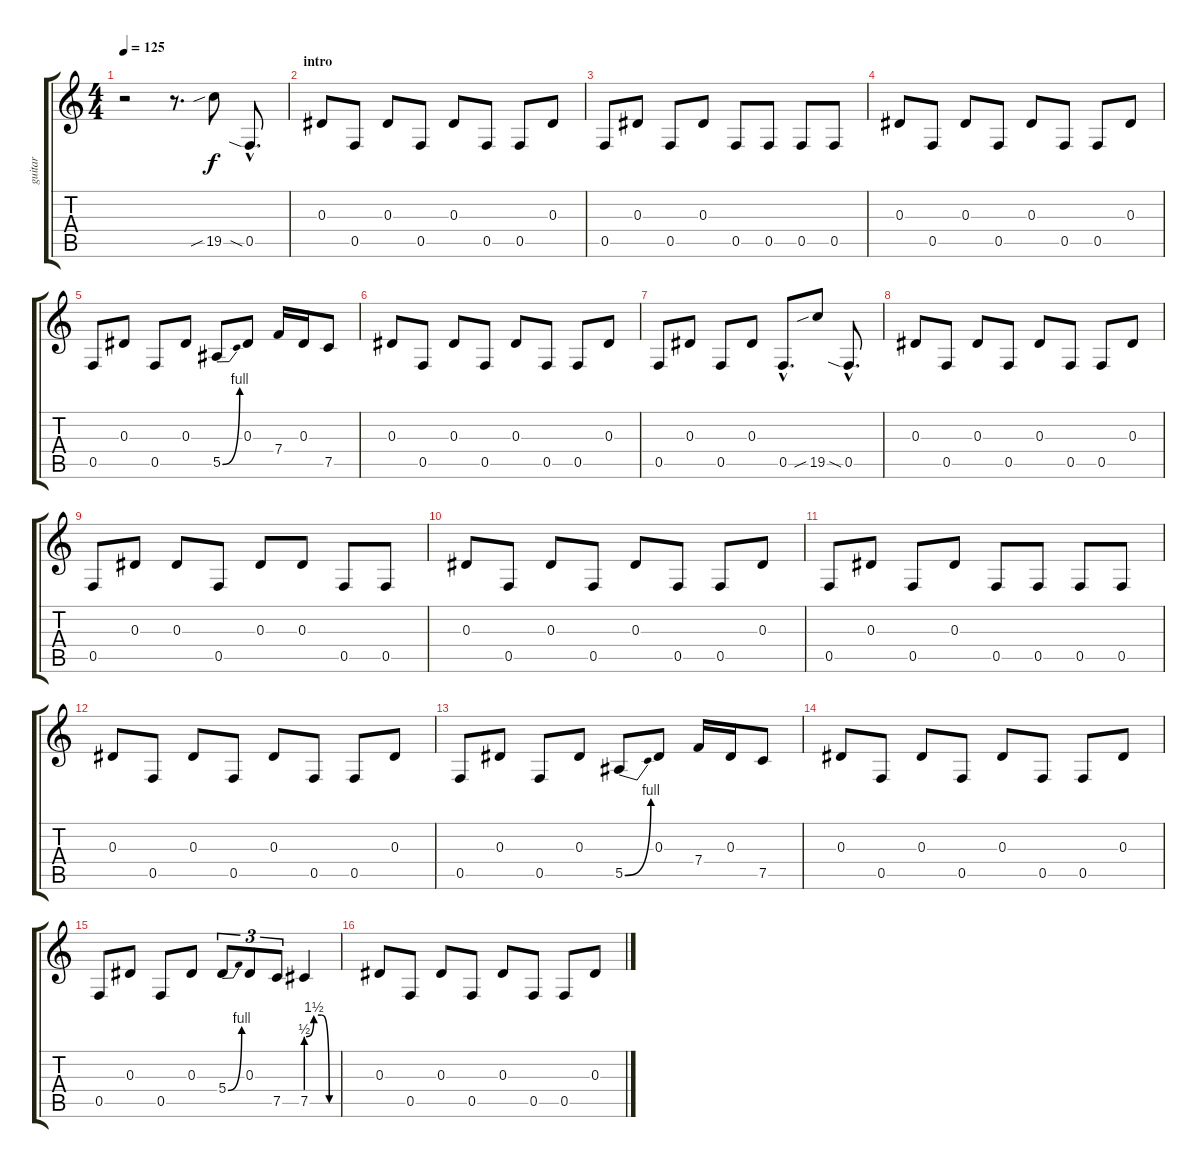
\track ("guitar" "guitar") {instrument overdrivenguitar}
\staff {score tabs}
\tuning (C4 G3 Eb3 Bb2 F2 C2) {hide}
\ts (4 4)
\tempo 125
\clef g2
\ks c
r.2{dy f instrument overdrivenguitar} r.8{d} 19.5{sib}.8 0.5{sia hac}.8{d} |
\section ("" "intro")
0.3.8 0.5.8 0.3.8 0.5.8 0.3.8 0.5.8 0.5.8 0.3.8 |
0.5.8 0.3.8 0.5.8 0.3.8 0.5.8 0.5.8 0.5.8 0.5.8 |
0.3.8 0.5.8 0.3.8 0.5.8 0.3.8 0.5.8 0.5.8 0.3.8 |
0.5.8 0.3.8 0.5.8 0.3.8 5.5{be (bend 0 0 60 4)}.8 0.3.8 7.4.16 0.3.16 7.5.8 |
0.3.8 0.5.8 0.3.8 0.5.8 0.3.8 0.5.8 0.5.8 0.3.8 |
0.5.8 0.3.8 0.5.8 0.3.8 0.5{hac}.8{d} 19.5{sib}.8 0.5{sia hac}.8{d} |
0.3.8 0.5.8 0.3.8 0.5.8 0.3.8 0.5.8 0.5.8 0.3.8 |
0.5.8 0.3.8 0.3.8 0.5.8 0.3.8 0.3.8 0.5.8 0.5.8 |
\section ("" "")
0.3.8 0.5.8 0.3.8 0.5.8 0.3.8 0.5.8 0.5.8 0.3.8 |
0.5.8 0.3.8 0.5.8 0.3.8 0.5.8 0.5.8 0.5.8 0.5.8 |
0.3.8 0.5.8 0.3.8 0.5.8 0.3.8 0.5.8 0.5.8 0.3.8 |
0.5.8 0.3.8 0.5.8 0.3.8 5.5{be (bend 0 0 60 4)}.8 0.3.8 7.4.16 0.3.16 7.5.8 |
0.3.8 0.5.8 0.3.8 0.5.8 0.3.8 0.5.8 0.5.8 0.3.8 |
0.5.8 0.3.8 0.5.8 0.3.8 5.4{be (bend 0 0 60 4)}.8{tu (3 2)} 0.3.8{tu (3 2)} 7.5.8{tu (3 2)} 7.5{be (custom 0 2 15 6 30 6 45 0 60 0)}.4 |
0.3.8 0.5.8 0.3.8 0.5.8 0.3.8 0.5.8 0.5.8 0.3.8
